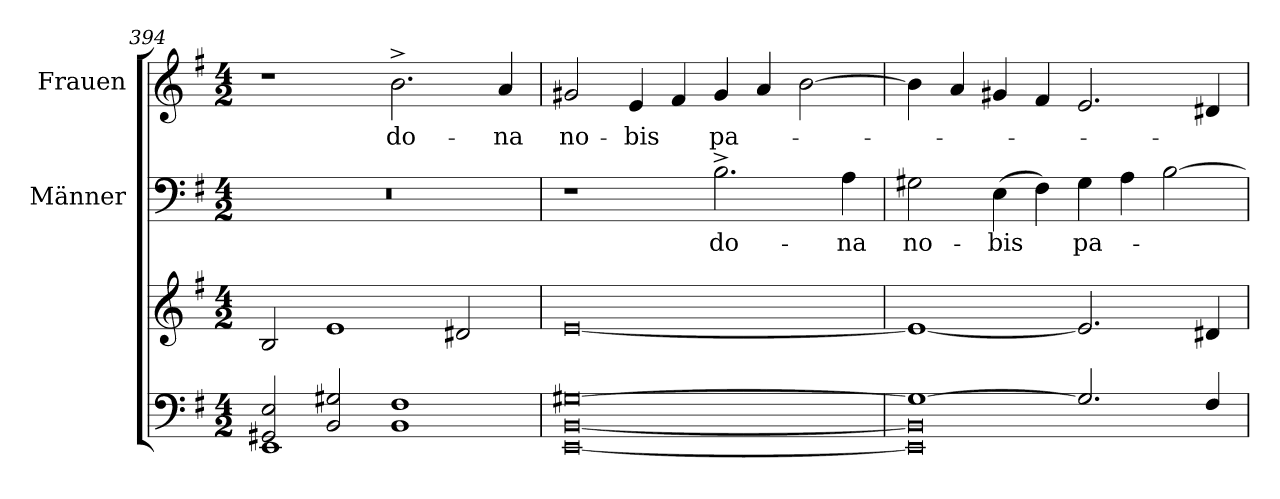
**kern	**kern	**kern	**text	**kern	**text
*part3	*part3	*part2	*part2	*part1	*part1
*staff4	*staff3	*staff2	*staff2	*staff1	*staff1
*	*	*I"Männer	*	*I"Frauen	*
*clefF4	*clefG2	*clefF4	*	*clefG2	*
*k[f#]	*k[f#]	*k[f#]	*	*k[f#]	*
*G:	*G:	*G:	*	*G:	*
*M4/2	*M4/2	*M4/2	*	*M4/2	*
=394	=394	=394	=394	=394	=394
*^	*	*	*	*	*
2GG#X/ 2E/	1EE	2B/	0r	.	1r	.
2BB/ 2G#X/	.	1e	.	.	.	.
!	!	!	!	!	!	!LO:LY:b
1F#	1BB	.	.	.	2.b^>\	do-
.	.	2d#X/	.	.	.	.
!	!	!	!	!	!	!LO:LY:b
.	.	.	.	.	4a/	-na
=395	=395	=395	=395	=395	=395	=395
!	!	!	!	!	!	!LO:LY:b
[>0G#X	[<0EE [<0BB	[0e	1r	.	2g#X/	no-
!	!	!	!	!	!	!LO:LY:b
.	.	.	.	.	4e/	-bis
.	.	.	.	.	4f#/	.
!	!	!	!	!LO:LY:b	!	!LO:LY:b
.	.	.	2.B^>\	do-	4g#/	pa-
.	.	.	.	.	4a/	.
.	.	.	.	.	[2b\	.
!	!	!	!	!LO:LY:b	!	!
.	.	.	4A\	-na	.	.
=396	=396	=396	=396	=396	=396	=396
!	!	!	!	!LO:LY:b	!	!
1G#_	0EE] 0BB]	1e_	2G#X\	no-	4b\]	.
.	.	.	.	.	4a/	.
!	!	!	!	!LO:LY:b	!	!
.	.	.	(>4E\	-bis	4g#X/	.
.	.	.	4F#\)	.	4f#/	.
!	!	!	!	!LO:LY:b	!	!
2.G#/]	.	2.e/]	4G#\	pa-	2.e/	.
.	.	.	4A\	.	.	.
.	.	.	[2B\	.	.	.
4F#/	.	4d#X/	.	.	4d#X/	.
*v	*v	*	*	*	*	*
=	=	=	=	=	=
*-	*-	*-	*-	*-	*-
